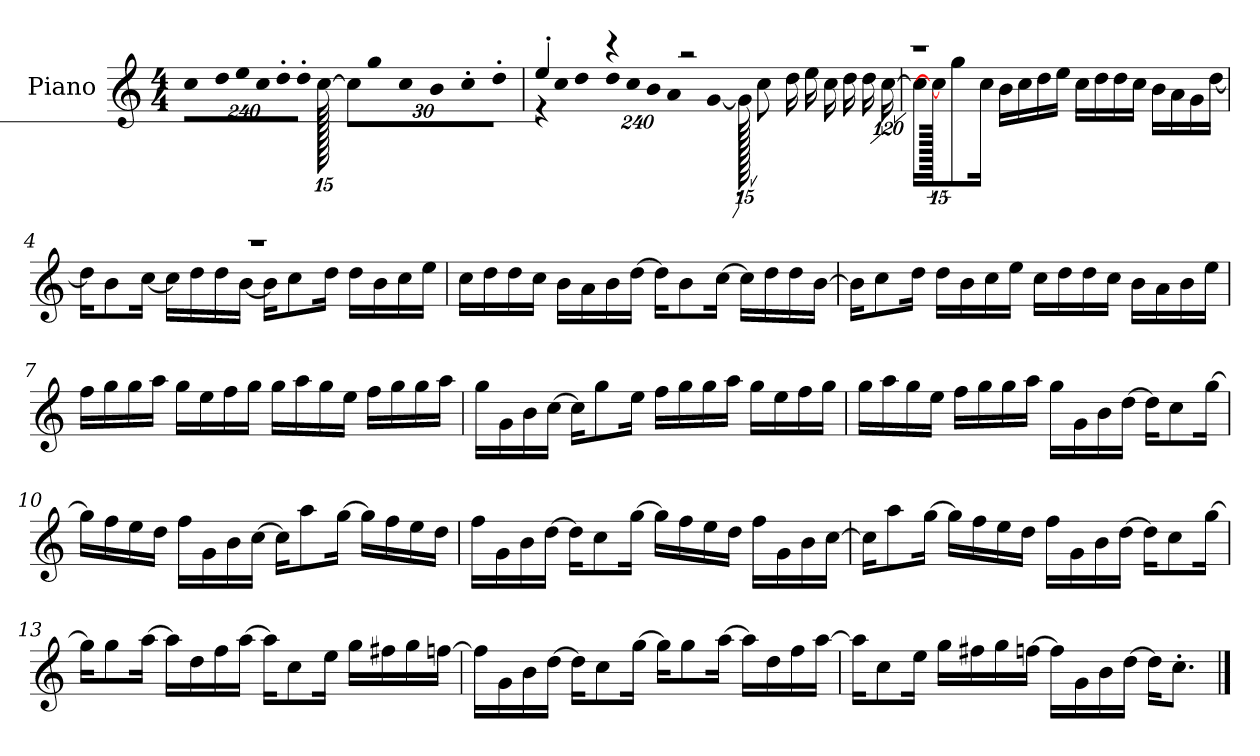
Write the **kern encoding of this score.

**kern
*part1
*staff1
*I"Piano
*I'P-no
*clefG2
*k[]
*M4/4
*MM90
*Xbrackettup
=1
!LO:N:vis=8
960%137cc\L
!LO:N:vis=16
1920%137dd\L
!LO:N:vis=16
1920%137ee\
!LO:N:vis=16
1920%137cc\
!LO:N:vis=16
1920%137dd'\
!LO:N:vis=16
1920%137dd'\JJ
[1920cc\
240%17cc\L]
!LO:N:vis=8
960%137gg\
!LO:N:vis=16
1920%137cc\L
!LO:N:vis=16
1920%137b\
!LO:N:vis=16
1920%137cc'\
!LO:N:vis=16
1920%137dd'\JJ
=2
*^
*	*brackettup
!	!LO:N:vis=32
4ee'/	640%23r
!	!LO:N:vis=16
.	1920%137cc\LL
!	!LO:N:vis=32
.	640%23dd\K
!	!LO:N:vis=16
.	1920%137dd\
!	!LO:N:vis=16
.	1920%137cc\
4r	.
!	!LO:N:vis=16
.	1920%137b\
!	!LO:N:vis=32
.	640%23a\K
.	[384%41g\J
2r	1920g'\]
.	8cc\L
.	16dd\L
.	16ee\JJ
.	16cc\LL
.	16dd\
.	16dd\
.	[1920%119cc\JJ
=3	=3
1r	16cc\KL]
.	1920cc\_
.	8gg\
.	16cc\Jk
.	16b\LL
.	16cc\
.	16dd\
.	16ee\JJ
.	16cc\LL
.	16dd\
.	16dd\
.	16cc\JJ
.	16b\LL
.	16a\
.	16g\
.	[16dd\JJ
1920ryy	.
!!LO:LB:g=z	!!
=4	=4
1r	16dd\KL]
.	8b\
.	[16cc\Jk
.	16cc\LL]
.	16dd\
.	16dd\
.	[16b\JJ
.	16b\KL]
.	8cc\
.	16dd\Jk
.	16dd\LL
.	16b\
.	16cc\
.	16ee\JJ
*v	*v
=5
16cc\LL
16dd\
16dd\
16cc\JJ
16b\LL
16a\
16b\
[16dd\JJ
16dd\KL]
8b\
[16cc\Jk
16cc\LL]
16dd\
16dd\
[16b\JJ
=6
16b\KL]
8cc\
16dd\Jk
16dd\LL
16b\
16cc\
16ee\JJ
16cc\LL
16dd\
16dd\
16cc\JJ
16b\LL
16a\
16b\
16ee\JJ
!!LO:LB:g=z
=7
16ff\LL
16gg\
16gg\
16aa\JJ
16gg\LL
16ee\
16ff\
16gg\JJ
16gg\LL
16aa\
16gg\
16ee\JJ
16ff\LL
16gg\
16gg\
16aa\JJ
=8
16gg\LL
16g\
16b\
[16cc\JJ
16cc\KL]
8gg\
16ee\Jk
16ff\LL
16gg\
16gg\
16aa\JJ
16gg\LL
16ee\
16ff\
16gg\JJ
=9
16gg\LL
16aa\
16gg\
16ee\JJ
16ff\LL
16gg\
16gg\
16aa\JJ
16gg\LL
16g\
16b\
[16dd\JJ
16dd\KL]
8cc\
[16gg\Jk
!!LO:LB:g=z
=10
16gg\LL]
16ff\
16ee\
16dd\JJ
16ff\LL
16g\
16b\
[16cc\JJ
16cc\KL]
8aa\
[16gg\Jk
16gg\LL]
16ff\
16ee\
16dd\JJ
=11
16ff\LL
16g\
16b\
[16dd\JJ
16dd\KL]
8cc\
[16gg\Jk
16gg\LL]
16ff\
16ee\
16dd\JJ
16ff\LL
16g\
16b\
[16cc\JJ
=12
16cc\KL]
8aa\
[16gg\Jk
16gg\LL]
16ff\
16ee\
16dd\JJ
16ff\LL
16g\
16b\
[16dd\JJ
16dd\KL]
8cc\
[16gg\Jk
!!LO:LB:g=z
=13
16gg\KL]
8gg\
[16aa\Jk
16aa\LL]
16dd\
16ff\
[16aa\JJ
16aa\KL]
8cc\
16ee\Jk
16gg\LL
16ff#X\
16gg\
[16ffn\JJ
=14
16ff\LL]
16g\
16b\
[16dd\JJ
16dd\KL]
8cc\
[16gg\Jk
16gg\KL]
8gg\
[16aa\Jk
16aa\LL]
16dd\
16ff\
[16aa\JJ
=15
16aa\KL]
8cc\
16ee\Jk
16gg\LL
16ff#X\
16gg\
[16ffn\JJ
16ff\LL]
16g\
16b\
[16dd\JJ
16dd\KL]
8.cc'\J
==
*-
